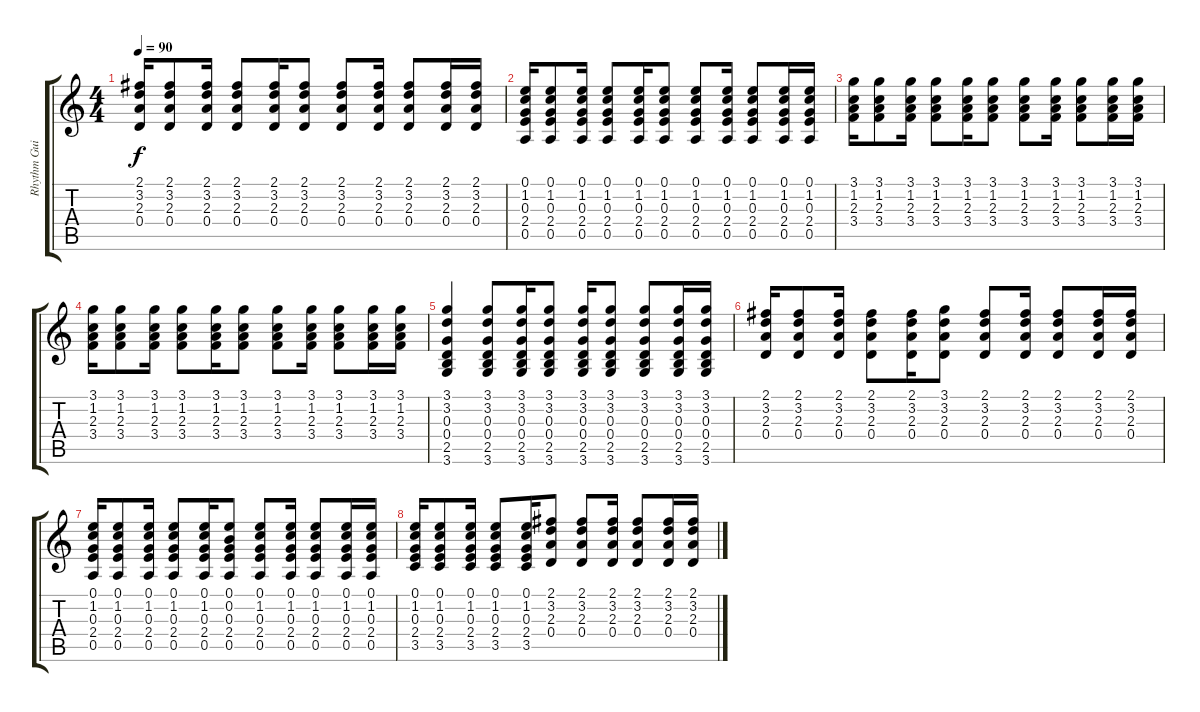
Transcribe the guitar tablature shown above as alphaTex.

\track ("Rhythm Guitar" "Rhythm Gui") {instrument overdrivenguitar}
\staff {score tabs}
\tuning (E4 B3 G3 D3 A2 E2) {hide}
\ts (4 4)
\tempo 90
\clef g2
\ks c
(2.1 3.2 2.3 0.4).16{dy f} (2.1 3.2 2.3 0.4).8 (2.1 3.2 2.3 0.4).16 (2.1 3.2 2.3 0.4).8 (2.1 3.2 2.3 0.4).16 (2.1 3.2 2.3 0.4).8 (2.1 3.2 2.3 0.4).8 (2.1 3.2 2.3 0.4).16 (2.1 3.2 2.3 0.4).8 (2.1 3.2 2.3 0.4).16 (2.1 3.2 2.3 0.4).16 |
(0.1 1.2 0.3 2.4 0.5).16 (0.1 1.2 0.3 2.4 0.5).8 (0.1 1.2 0.3 2.4 0.5).16 (0.1 1.2 0.3 2.4 0.5).8 (0.1 1.2 0.3 2.4 0.5).16 (0.1 1.2 0.3 2.4 0.5).8 (0.1 1.2 0.3 2.4 0.5).8 (0.1 1.2 0.3 2.4 0.5).16 (0.1 1.2 0.3 2.4 0.5).8 (0.1 1.2 0.3 2.4 0.5).16 (0.1 1.2 0.3 2.4 0.5).16 |
(3.1 1.2 2.3 3.4).16 (3.1 1.2 2.3 3.4).8 (3.1 1.2 2.3 3.4).16 (3.1 1.2 2.3 3.4).8 (3.1 1.2 2.3 3.4).16 (3.1 1.2 2.3 3.4).8 (3.1 1.2 2.3 3.4).8 (3.1 1.2 2.3 3.4).16 (3.1 1.2 2.3 3.4).8 (3.1 1.2 2.3 3.4).16 (3.1 1.2 2.3 3.4).16 |
(3.1 1.2 2.3 3.4).16 (3.1 1.2 2.3 3.4).8 (3.1 1.2 2.3 3.4).16 (3.1 1.2 2.3 3.4).8 (3.1 1.2 2.3 3.4).16 (3.1 1.2 2.3 3.4).8 (3.1 1.2 2.3 3.4).8 (3.1 1.2 2.3 3.4).16 (3.1 1.2 2.3 3.4).8 (3.1 1.2 2.3 3.4).16 (3.1 1.2 2.3 3.4).16 |
(3.1 3.2 0.3 0.4 2.5 3.6).4{volume 0} (3.1 3.2 0.3 0.4 2.5 3.6).8 (3.1 3.2 0.3 0.4 2.5 3.6).16 (3.1 3.2 0.3 0.4 2.5 3.6).8 (3.1 3.2 0.3 0.4 2.5 3.6).16 (3.1 3.2 0.3 0.4 2.5 3.6).8 (3.1 3.2 0.3 0.4 2.5 3.6).8 (3.1 3.2 0.3 0.4 2.5 3.6).16 (3.1 3.2 0.3 0.4 2.5 3.6).16 |
(2.1 3.2 2.3 0.4).16 (2.1 3.2 2.3 0.4).8 (2.1 3.2 2.3 0.4).16 (2.1 3.2 2.3 0.4).8 (2.1 3.2 2.3 0.4).16 (3.1 3.2 2.3 0.4).8 (2.1 3.2 2.3 0.4).8 (2.1 3.2 2.3 0.4).16 (2.1 3.2 2.3 0.4).8 (2.1 3.2 2.3 0.4).16 (2.1 3.2 2.3 0.4).16 |
(0.1 1.2 0.3 2.4 0.5).16 (0.1 1.2 0.3 2.4 0.5).8 (0.1 1.2 0.3 2.4 0.5).16 (0.1 1.2 0.3 2.4 0.5).8 (0.1 1.2 0.3 2.4 0.5).16 (0.1 0.2 0.3 2.4 0.5).8 (0.1 1.2 0.3 2.4 0.5).8 (0.1 1.2 0.3 2.4 0.5).16 (0.1 1.2 0.3 2.4 0.5).8 (0.1 1.2 0.3 2.4 0.5).16 (0.1 1.2 0.3 2.4 0.5).16 |
(0.1 1.2 0.3 2.4 3.5).16 (0.1 1.2 0.3 2.4 3.5).8 (0.1 1.2 0.3 2.4 3.5).16 (0.1 1.2 0.3 2.4 3.5).8 (0.1 1.2 0.3 2.4 3.5).16 (2.1 3.2 2.3 0.4).8 (2.1 3.2 2.3 0.4).8 (2.1 3.2 2.3 0.4).16 (2.1 3.2 2.3 0.4).8 (2.1 3.2 2.3 0.4).16 (2.1 3.2 2.3 0.4).16
